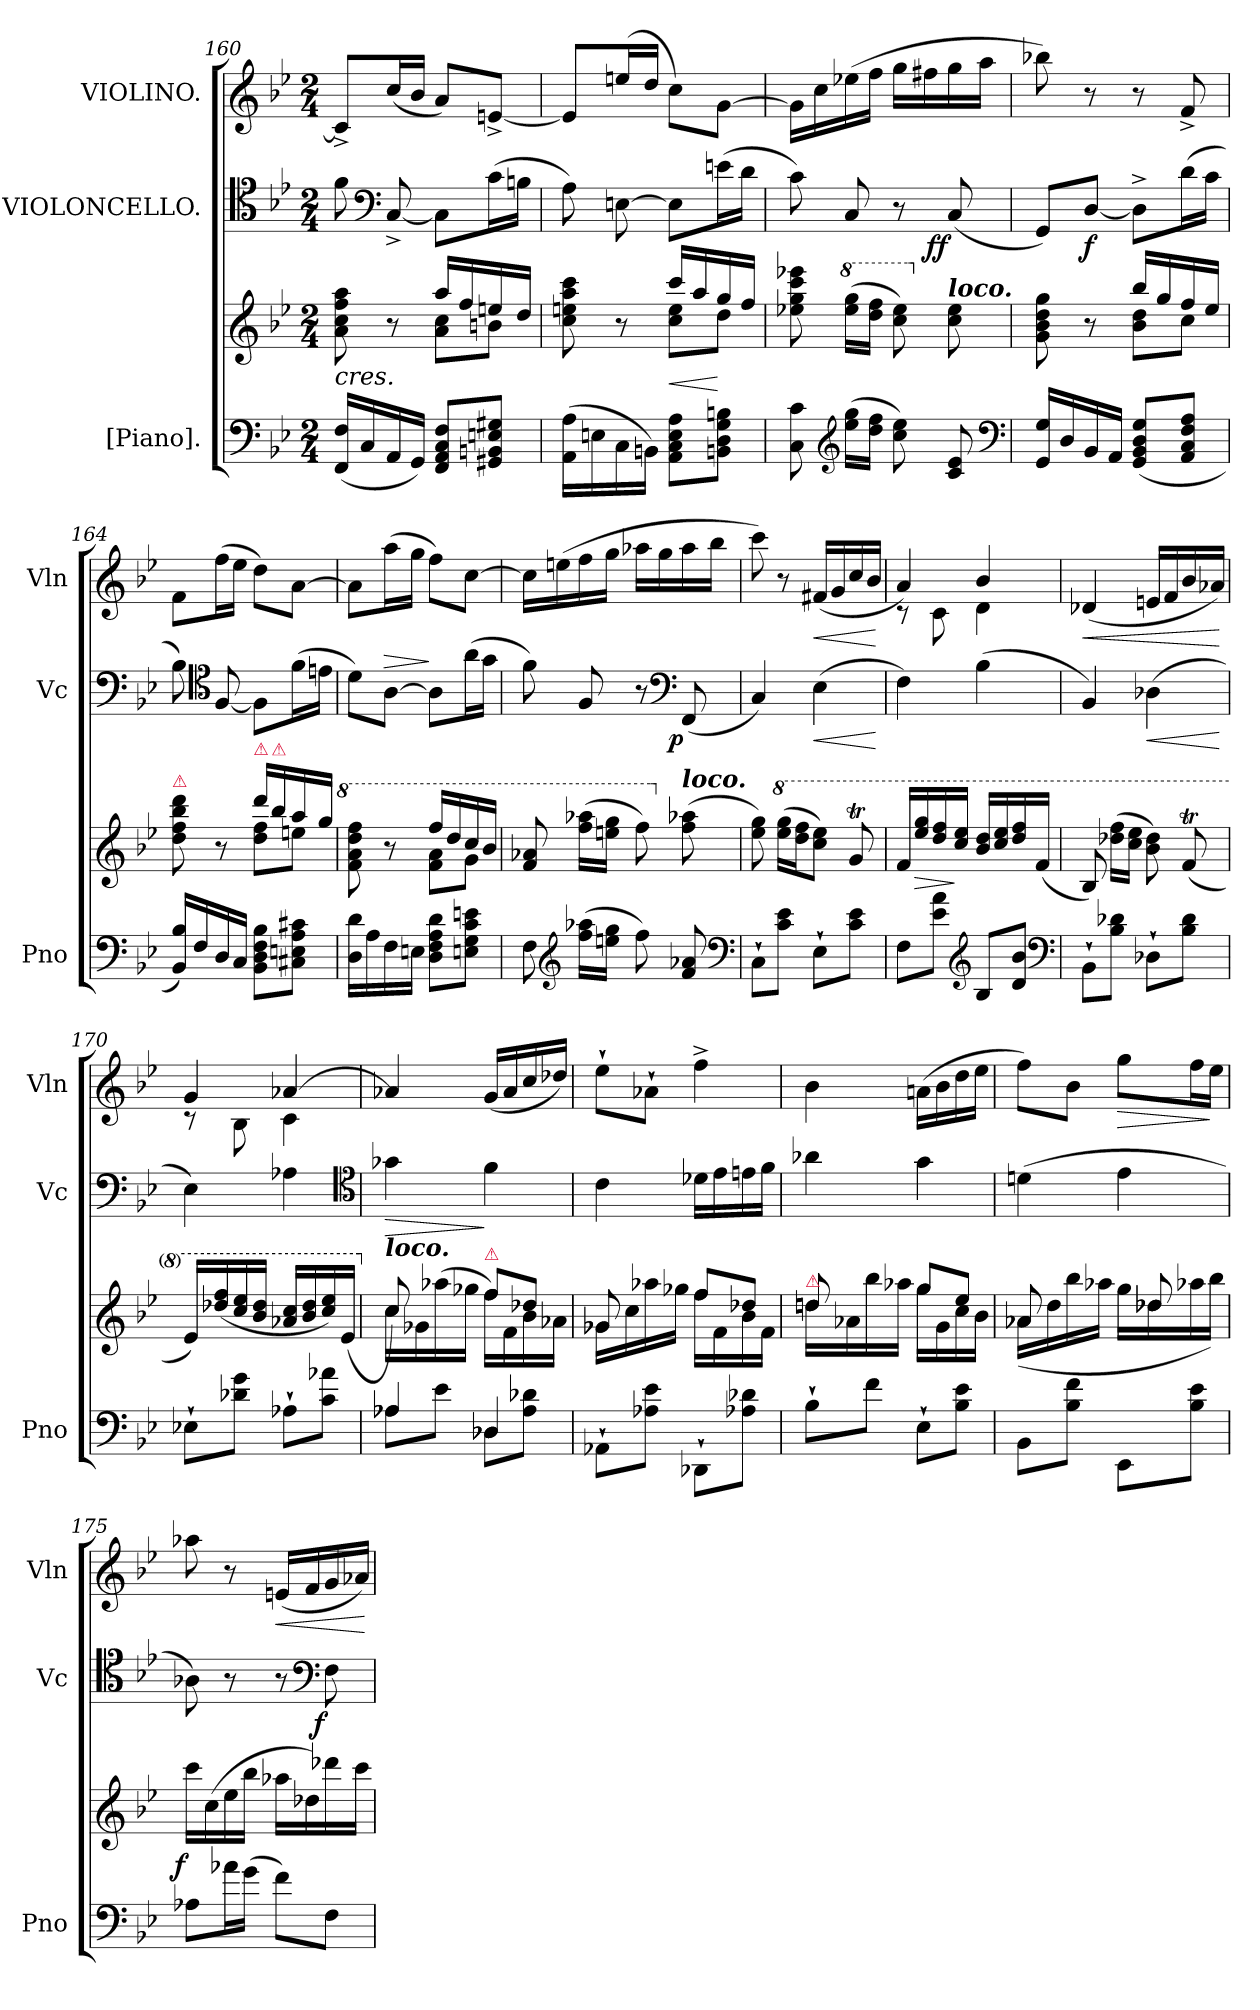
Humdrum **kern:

**kern	**kern	**dynam	**kern	**dynam	**kern	**dynam
*part3	*part3	*part3	*part2	*part2	*part1	*part1
*staff4	*staff3	*staff3/4	*staff2	*staff2	*staff1	*staff1
*I"[Piano].	*	*	*I"VIOLONCELLO.	*	*I"VIOLINO.	*
*I'Pno	*	*	*I'Vc	*	*I'Vln	*
*clefF4	*clefG2	*	*clefC4	*	*clefG2	*
*k[b-e-]	*k[b-e-]	*	*k[b-e-]	*	*k[b-e-]	*
*g:	*g:	*	*g:	*	*g:	*
*M2/4	*M2/4	*	*M2/4	*	*M2/4	*
=160	=160	=160	=160	=160	=160	=160
*	*^	*	*	*	*	*
!	!LO:TX:c:i:t=cres.	!	!	!	!	!	!
(<16FF 16FLL	4reeeyy	8a 8cc 8ff 8aa	.	8f	.	8c^<L]	.
16C	.	.	.	.	.	.	.
*	*	*	*	*clefF4	*	*	*
16AA	.	8r	.	[8C^	.	(<16ccL	.
16GGJJ)	.	.	.	.	.	16b-JJ	.
8FF 8AA 8C 8FL	16aaLL	8a 8ccL	.	8CL]	.	8aL)	.
.	16ff	.	.	.	.	.	.
8GG#X 8BBn 8En 8G#XJ	16een	8bnJ	.	(>16cL	.	[8en^<J	.
.	16dd/JJ	.	.	16BnJJ	.	.	.
=161	=161	=161	=161	=161	=161	=161	=161
(<16AA 16ALL	4reeeyy	8cc 8een 8aa 8ccc	.	8A)	.	8enL]	.
16En	.	.	.	.	.	.	.
16C	.	8r	.	[8En	.	(>16eenL	.
16BBnJJ)	.	.	.	.	.	16ddJJ	.
8AA 8C 8E 8AL	16cccLL	8cc 8eeL	<	8EL]	.	8cc\L)	.
.	16aa	.	.	.	.	.	.
8BBn 8D 8G 8BnJ	16gg	8ddJ	[	(>16enL	.	[8gJ	.
.	16ffJJ	.	.	16dJJ	.	.	.
*	*v	*v	*	*	*	*	*
=162	=162	=162	=162	=162	=162	=162
8C 8c	8ee-X 8gg 8ccc 8eee-X	.	8c)	.	16gLL]	.
.	.	.	.	.	16cc	.
*clefG2	*	*	*	*	*	*
*	*8va	*	*	*	*	*
(>16ee- 16ggLL	(>16eee- 16gggLL	.	8C	.	(>16ee-X	.
16dd 16ffJJ	16ddd 16fffJJ	.	.	.	16ffJJ	.
8cc 8ee-)	8ccc 8eee-)	.	8r	.	16ggLL	.
.	.	.	.	.	16ff#X	.
*	*X8va	*	*	*	*	*
!	!LO:TX:a:Bi:t=loco.	!	!	!	!	!
!	!	!	!	!LO:DY:rj	!	!
8c 8e-	8cc 8ee-	.	(<8C	ff	16gg	.
.	.	.	.	.	16aaJJ	.
*clefF4	*	*	*	*	*	*
=163	=163	=163	=163	=163	=163	=163
*	*^	*	*	*	*	*
16GG 16GLL	4rcccyy	8g 8b- 8dd 8gg	.	8GGL)	.	8bb-X)	.
16D	.	.	.	.	.	.	.
16BB-	.	8r	.	[8DJ	f	8r	.
16AAJJ	.	.	.	.	.	.	.
(<8GG/ 8BB-/ 8D/ 8G/L	16bb-LL	8b- 8ddL	.	8D^<L]	.	8r	.
.	16gg	.	.	.	.	.	.
8AA 8C 8F 8AJ	16ff	8ccJ	.	(>16dL	.	8f^<	.
.	16ee-JJ	.	.	16cJJ	.	.	.
=164	=164	=164	=164	=164	=164	=164	=164
!	!LO:TX:a:B:color=crimson:t=⚠	!	!	!	!	!	!
16BB-/ 16B-/LL)	4rbbbyy	8dd 8ff 8bb- 8ddd	.	8B-)	.	8fL	.
16F	.	.	.	.	.	.	.
*	*	*	*	*clefC4	*	*	*
16D	.	8r	.	[8F	.	(>16ffL	.
16CJJ	.	.	.	.	.	16ee-JJ	.
!	!LO:TX:a:B:color=crimson:t=⚠	!	!	!	!	!	!
8BB- 8D 8F 8B-L	16dddLL	8dd 8ffL	.	8FL]	.	8ddL)	.
!	!LO:TX:a:B:color=crimson:t=⚠	!	!	!	!	!	!
.	16bb-	.	.	.	.	.	.
8C#X 8En 8A 8c#XJ	16aa	8eenJ	.	(>16fL	.	[8aJ	.
.	16ggJJ	.	.	16enJJ	.	.	.
=165	=165	=165	=165	=165	=165	=165	=165
*	*8va	*	*	*	*	*	*
16D 16dLL	4rcccyy	8ff 8aa 8ddd 8fff	.	8dL)	.	8aL]	.
16A	.	.	.	.	.	.	.
!	!	!	!	!	!LO:HP:a	!	!
16F	.	8r	.	[8AJ	>	(>16aaL	.
16EnJJ	.	.	.	.	.	16ggJJ	.
8D 8F 8A 8dL	16fffLL	8ff 8aaL	.	8AL]	]	8ffL)	.
.	16ddd	.	.	.	.	.	.
8En 8G 8c 8enJ	16ccc	8ggJ	.	(>16aL	.	[8ccJ	.
.	16bb-JJ	.	.	16gJJ	.	.	.
*	*v	*v	*	*	*	*	*
=166	=166	=166	=166	=166	=166	=166
8F	8ff 8aa-X	.	8f)	.	16ccLL]	.
.	.	.	.	.	(>16een	.
*clefG2	*	*	*	*	*	*
(>16ff 16aa-XLL	(>16fff 16aaa-XLL	.	8F	.	16ff	.
16een 16ggJJ	16eeen 16gggJJ	.	.	.	16ggJJ	.
8ff)	8fff)	.	8r	.	16aa-XLL	.
.	.	.	.	.	16gg	.
*	*	*	*clefF4	*	*	*
*	*X8va	*	*	*	*	*
!	!LO:TX:a:Bi:t=loco.	!	!	!	!	!
!	!	!	!	!LO:DY:rj	!	!
8f 8a-X	(>8ff 8aa-X	.	(<8FF	p	16aa-	.
.	.	.	.	.	16bb-JJ	.
*clefF4	*	*	*	*	*	*
=167	=167	=167	=167	=167	=167	=167
8C`>L	8ee- 8gg)	.	4C)	.	8ccc)	.
*	*8va	*	*	*	*	*
8c 8e-J	(>16eee- 16gggLL	.	.	.	8r	.
.	16ddd 16fffJ	.	.	.	.	.
!	!	!	!	!LO:HP:b	!	!LO:HP:b
8E-`>L	8ccc 8eee-J)	.	(>4E-	<	(<16f#XLL	<
.	.	.	.	.	16g	.
8c 8e-J	8ggT	.	.	.	16cc	.
.	.	.	.	.	16b-JJ	.
.	.	.	.	[	.	[
=168	=168	=168	=168	=168	=168	=168
*	*	*	*	*	*^	*
8FL	16ff/LL	.	4F)	.	4a)	8rc	.
.	16eee- 16ggg	>	.	.	.	.	.
8e- 8aJ	16ddd 16fff	.	.	.	.	8c	.
.	16ccc 16eee-JJ	]	.	.	.	.	.
*clefG2	*	*	*	*	*	*	*
8B-L	16bb-/ 16ddd/LL	.	(>4B-	.	4b-	4d	.
.	16ccc 16eee-	.	.	.	.	.	.
8d 8b-J	16ddd 16fff	.	.	.	.	.	.
.	(<16ffJJ	.	.	.	.	.	.
*	*	*	*	*	*v	*v	*
*clefF4	*	*	*	*	*	*
=169	=169	=169	=169	=169	=169	=169
!	!	!	!	!	!	!LO:HP:b
8BB-`>L	8b-)	.	4BB-)	.	(<4d-X	<
8B- 8d-XJ	(>16ddd-X\ 16fff\LL	.	.	.	.	.
.	16ccc 16eee-JJ	.	.	.	.	.
!	!	!	!	!LO:HP:b	!	!
8D-X`>L	8bb- 8ddd-)	.	(>4D-X	<	16enLL	.
.	.	.	.	.	16f	.
8B- 8d-J	(<8ffT	.	.	.	16b-	.
.	.	.	.	.	16a-XJJ)	.
.	.	.	.	[	.	[
=170	=170	=170	=170	=170	=170	=170
*	*	*	*	*	*^	*
8E-X`>L	16ee-/LL)	.	4E-)	.	4g	8rc	.
.	(<16ddd-X 16fff	.	.	.	.	.	.
8d-X 8gJ	16ccc 16eee-	.	.	.	.	8B-	.
.	16bb- 16ddd-JJ	.	.	.	.	.	.
8A-X`>L	16aa-X 16cccLL	.	4A-X	.	[4a-X	4c	.
.	16bb- 16ddd-	.	.	.	.	.	.
8c 8a-XJ	16ccc 16eee-)	.	.	.	.	.	.
.	(<16ee-JJ	.	.	.	.	.	.
*	*	*	*	*	*v	*v	*
*	*	*	*clefC4	*	*	*
=171	=171	=171	=171	=171	=171	=171
*^	*	*	*	*	*	*
*	*	*X8va	*	*	*	*	*
*	*	*^	*	*	*	*	*
!	!	!LO:TX:a:Bi:t=loco.	!	!	!	!	!	!
!	!	!	!	!	!	!LO:HP:b	!	!
8A-XL	4A-X/	8cc)	16ccLL	.	4g-X	>	4a-X]	.
.	.	.	16g-X	.	.	.	.	.
8e-\J	.	8reeeyy	(>16aa-X	.	.	.	.	.
.	.	.	16gg-XJJ	.	.	.	.	.
!	!	!LO:TX:a:B:color=crimson:t=⚠	!	!	!	!	!	!
8D-XL	4D-X/	8ffL	16ffLL)	.	4f	]	(<16g/LL	.
.	.	.	16f	.	.	.	16a-	.
8A-\ 8d-X\J	.	8dd-XJ	16b-	.	.	.	16cc	.
.	.	.	16a-XJJ	.	.	.	16dd-XJJ)	.
*v	*v	*	*	*	*	*	*	*
=172	=172	=172	=172	=172	=172	=172	=172
8AA-X`>L	8g-X	16g-XLL	.	4c	.	8ee-`>L	.
.	.	16cc	.	.	.	.	.
8A-X 8e-J	8reeeyy	16aa-X	.	.	.	8a-X`>J	.
.	.	16gg-XJJ	.	.	.	.	.
8DD-X`>\L	8ffL	16ffLL	.	16d-XLL	.	4ff^<	.
.	.	16f	.	16e-	.	.	.
8A-X 8d-XJ	8dd-XJ	16b-	.	16en	.	.	.
.	.	16fJJ	.	16fJJ	.	.	.
=173	=173	=173	=173	=173	=173	=173	=173
!	!LO:TX:a:B:color=crimson:t=⚠	!	!	!	!	!	!
8B-`>L	8ddn	16ddnLL	.	4a-X	.	4b-	.
.	.	16a-X	.	.	.	.	.
8fJ	8reeeyy	16bb-	.	.	.	.	.
.	.	16aa-XJJ	.	.	.	.	.
8E-`>L	8ggL	16ggLL	.	4g	.	(>16anLL	.
.	.	16g	.	.	.	16b-	.
8B- 8e-J	8ee-J	16cc	.	.	.	16dd	.
.	.	16b-JJ	.	.	.	16ee-JJ	.
=174	=174	=174	=174	=174	=174	=174	=174
8BB-L	8a-X	(>16a-XLL	.	(>4dn	.	8ffL)	.
.	.	16dd	.	.	.	.	.
8B- 8fJ	8reeeyy	16bb-	.	.	.	8b-J	.
.	.	16aa-XJJ	.	.	.	.	.
!	!	!	!	!	!	!	!LO:HP:b
8EE-L	16reeeyy	16ggLL	.	4e-	.	8ggL	>
.	8dd-X	16dd-X	.	.	.	.	.
8B- 8e-J	.	16aa-X	.	.	.	16ffL	.
.	16reeeyy	16bb-JJ)	.	.	.	16ee-JJ	]
=175	=175	=175	=175	=175	=175	=175	=175
!	!	!	!LO:DY:rj	!	!	!	!
*	*v	*v	*	*	*	*	*
8A-XL	16cccLL	f	8A-X)	.	8aa-X	.
.	(>16cc	.	.	.	.	.
16a-XL	16ee-	.	8r	.	8r	.
(>16gJJ	16bb-JJ	.	.	.	.	.
!	!	!	!	!	!	!LO:HP:b
8fL)	16aa-XLL	.	8r	.	(<16enLL	<
.	16dd-X)	.	.	.	16f	.
*	*	*	*clefF4	*	*	*
!	!	!	!	!LO:DY:rj	!	!
8FJ	16ddd-X	.	8F	f	16g	.
.	16cccJJ	.	.	.	16a-XJJ)	.
.	.	.	.	.	.	[
=	=	=	=	=	=	=
*-	*-	*-	*-	*-	*-	*-
